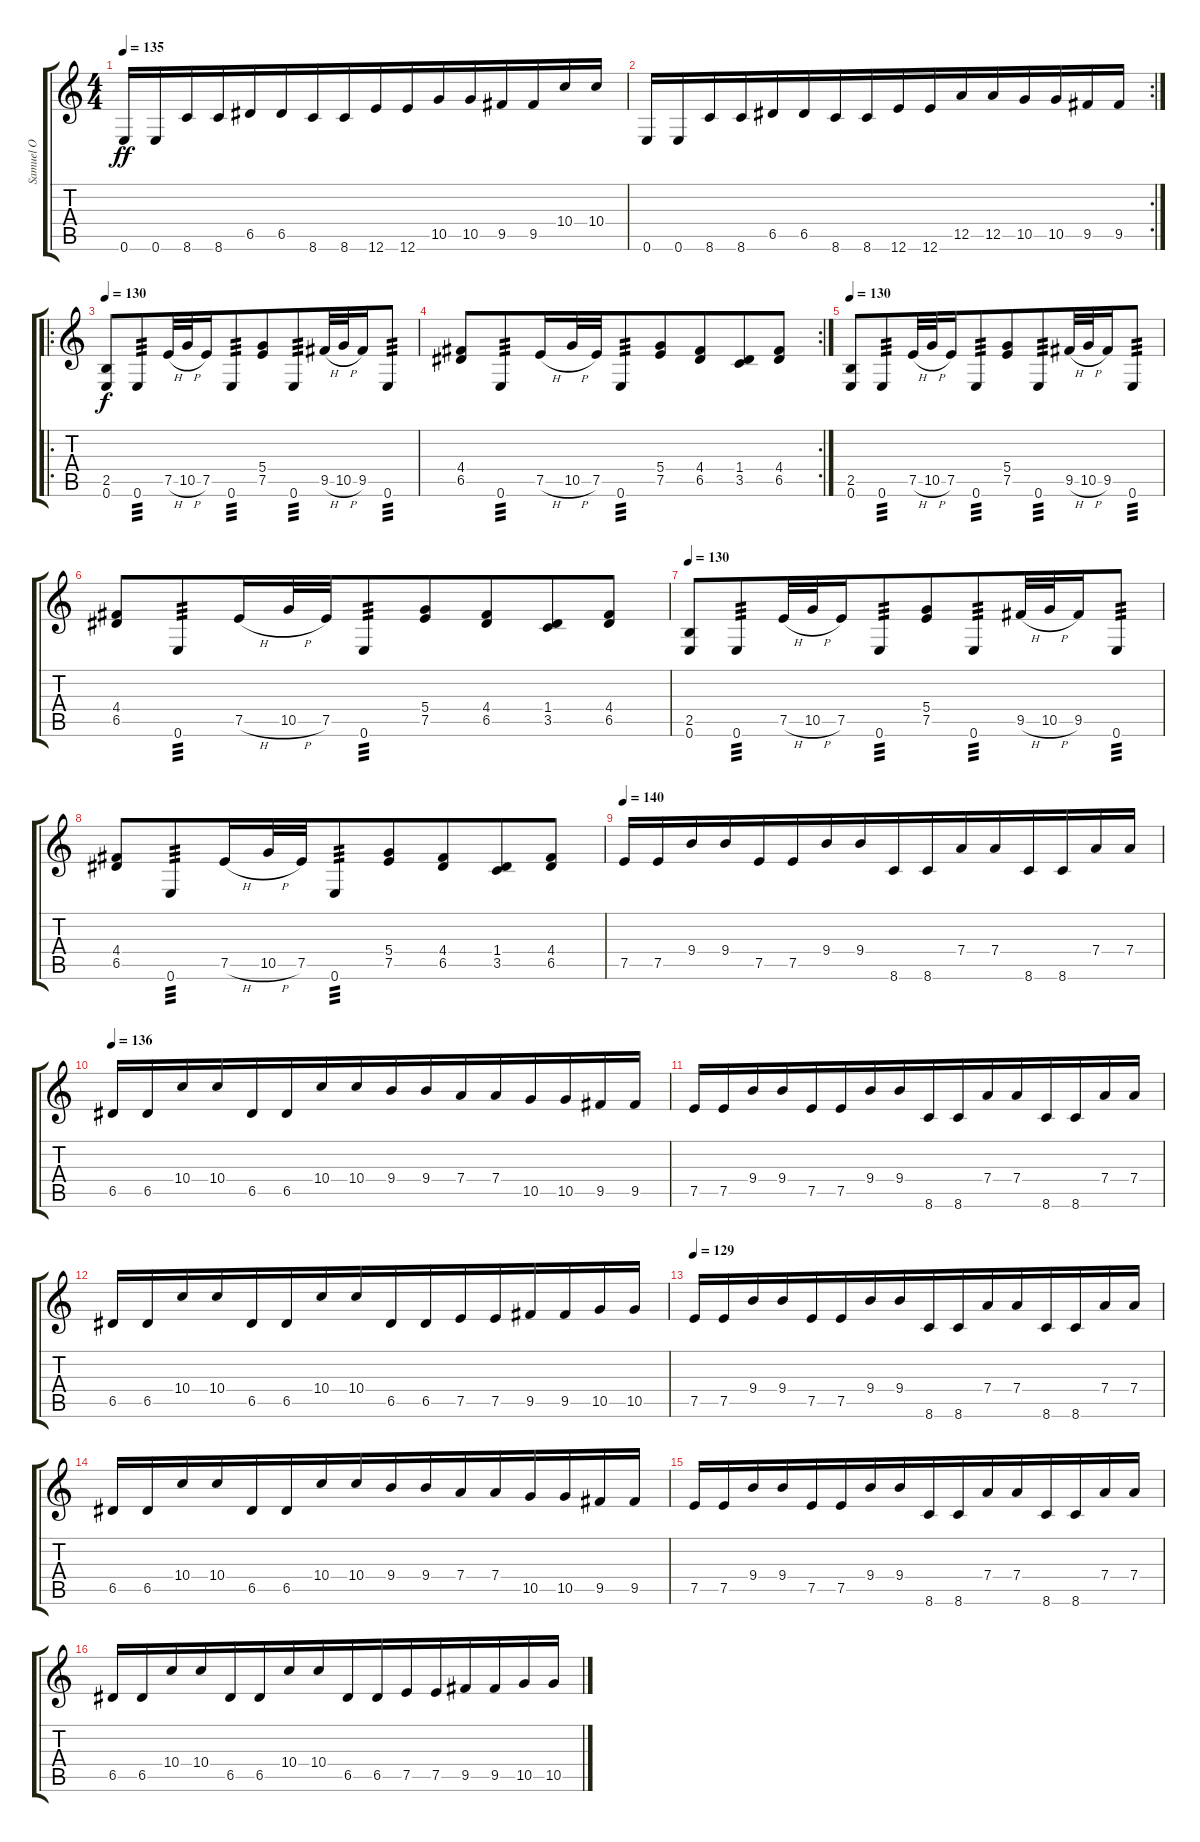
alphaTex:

\track ("Samuel O" "Samuel O") {instrument overdrivenguitar}
\staff {score tabs}
\tuning (E4 B3 G3 D3 A2 E2) {hide}
\ts (4 4)
\tempo 135
\clef g2
\ks c
0.6.16{dy ff} 0.6.16 8.6.16 8.6.16{beam merge} 6.5.16 6.5.16 8.6.16 8.6.16{beam merge} 12.6.16 12.6.16 10.5.16 10.5.16{beam merge} 9.5.16 9.5.16 10.4.16 10.4.16 |
\rc 2
0.6.16 0.6.16 8.6.16 8.6.16{beam merge} 6.5.16 6.5.16 8.6.16 8.6.16{beam merge} 12.6.16 12.6.16 12.5.16 12.5.16{beam merge} 10.5.16 10.5.16 9.5.16 9.5.16 |
\ro
\tempo 130
(2.5 0.6).8{dy f} 0.6.8{tp 3 beam merge} 7.5{h}.32 10.5{h}.32 7.5.16 0.6.8{tp 3 beam merge} (5.4 7.5).8 0.6.8{tp 3 beam merge} 9.5{h}.32 10.5{h}.32 9.5.16 0.6.8{tp 3} |
\rc 2
(4.4 6.5).8 0.6.8{tp 3 beam merge} 7.5{h}.16 10.5{h}.32 7.5.32 0.6.8{tp 3 beam merge} (5.4 7.5).8 (4.4 6.5).8{beam merge} (1.4 3.5).8 (4.4 6.5).8 |
\tempo 130
(2.5 0.6).8 0.6.8{tp 3 beam merge} 7.5{h}.32 10.5{h}.32 7.5.16 0.6.8{tp 3 beam merge} (5.4 7.5).8 0.6.8{tp 3 beam merge} 9.5{h}.32 10.5{h}.32 9.5.16 0.6.8{tp 3} |
(4.4 6.5).8 0.6.8{tp 3 beam merge} 7.5{h}.16 10.5{h}.32 7.5.32 0.6.8{tp 3 beam merge} (5.4 7.5).8 (4.4 6.5).8{beam merge} (1.4 3.5).8 (4.4 6.5).8 |
\tempo 130
(2.5 0.6).8 0.6.8{tp 3 beam merge} 7.5{h}.32 10.5{h}.32 7.5.16 0.6.8{tp 3 beam merge} (5.4 7.5).8 0.6.8{tp 3 beam merge} 9.5{h}.32 10.5{h}.32 9.5.16 0.6.8{tp 3} |
(4.4 6.5).8 0.6.8{tp 3 beam merge} 7.5{h}.16 10.5{h}.32 7.5.32 0.6.8{tp 3 beam merge} (5.4 7.5).8 (4.4 6.5).8{beam merge} (1.4 3.5).8 (4.4 6.5).8 |
\tempo 140
7.5.16 7.5.16 9.4.16 9.4.16{beam merge} 7.5.16 7.5.16 9.4.16 9.4.16{beam merge} 8.6.16 8.6.16 7.4.16 7.4.16{beam merge} 8.6.16 8.6.16 7.4.16 7.4.16 |
\tempo 136
6.5.16 6.5.16 10.4.16 10.4.16{beam merge} 6.5.16 6.5.16 10.4.16 10.4.16{beam merge} 9.4.16 9.4.16 7.4.16 7.4.16{beam merge} 10.5.16 10.5.16 9.5.16 9.5.16 |
7.5.16 7.5.16 9.4.16 9.4.16{beam merge} 7.5.16 7.5.16 9.4.16 9.4.16{beam merge} 8.6.16 8.6.16 7.4.16 7.4.16{beam merge} 8.6.16 8.6.16 7.4.16 7.4.16 |
6.5.16 6.5.16 10.4.16 10.4.16{beam merge} 6.5.16 6.5.16 10.4.16 10.4.16{beam merge} 6.5.16 6.5.16 7.5.16 7.5.16{beam merge} 9.5.16 9.5.16 10.5.16 10.5.16 |
\tempo 129
7.5.16 7.5.16 9.4.16 9.4.16{beam merge} 7.5.16 7.5.16 9.4.16 9.4.16{beam merge} 8.6.16 8.6.16 7.4.16 7.4.16{beam merge} 8.6.16 8.6.16 7.4.16 7.4.16 |
6.5.16 6.5.16 10.4.16 10.4.16{beam merge} 6.5.16 6.5.16 10.4.16 10.4.16{beam merge} 9.4.16 9.4.16 7.4.16 7.4.16{beam merge} 10.5.16 10.5.16 9.5.16 9.5.16 |
7.5.16 7.5.16 9.4.16 9.4.16{beam merge} 7.5.16 7.5.16 9.4.16 9.4.16{beam merge} 8.6.16 8.6.16 7.4.16 7.4.16{beam merge} 8.6.16 8.6.16 7.4.16 7.4.16 |
6.5.16 6.5.16 10.4.16 10.4.16{beam merge} 6.5.16 6.5.16 10.4.16 10.4.16{beam merge} 6.5.16 6.5.16 7.5.16 7.5.16{beam merge} 9.5.16 9.5.16 10.5.16 10.5.16
